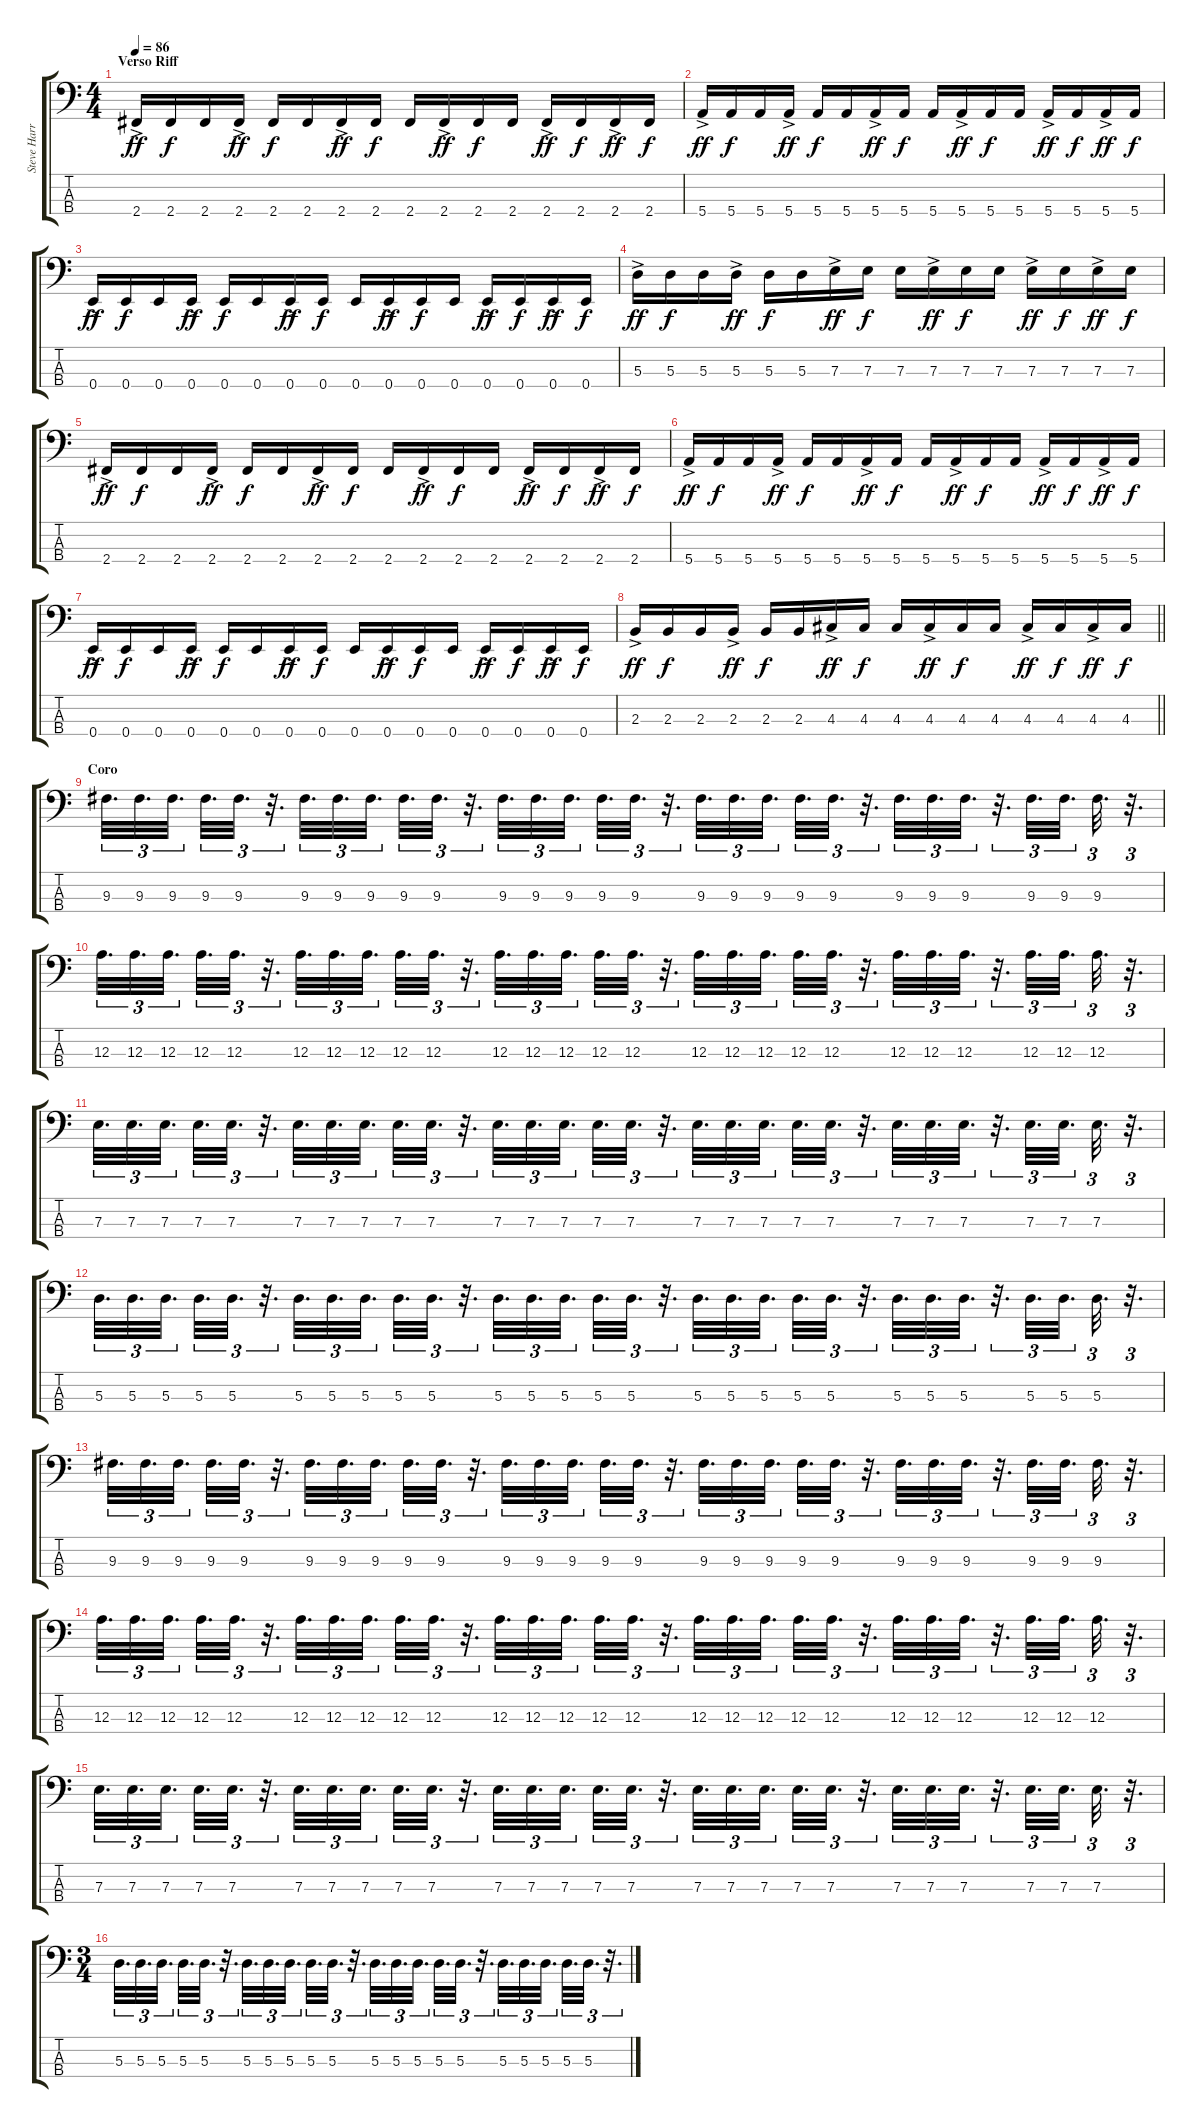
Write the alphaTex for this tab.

\track ("Steve Harris" "Steve Harr") {instrument electricbassfinger}
\staff {score tabs}
\tuning (G2 D2 A1 E1) {hide}
\ts (4 4)
\section ("" "Verso Riff")
\tempo 86
\clef f4
\ks c
2.4{ac}.16{dy ff} 2.4.16{dy f} 2.4.16 2.4{ac}.16{dy ff} 2.4.16{dy f} 2.4.16 2.4{ac}.16{dy ff} 2.4.16{dy f} 2.4.16 2.4{ac}.16{dy ff} 2.4.16{dy f} 2.4.16 2.4{ac}.16{dy ff} 2.4.16{dy f} 2.4{ac}.16{dy ff} 2.4.16{dy f} |
5.4{ac}.16{dy ff} 5.4.16{dy f} 5.4.16 5.4{ac}.16{dy ff} 5.4.16{dy f} 5.4.16 5.4{ac}.16{dy ff} 5.4.16{dy f} 5.4.16 5.4{ac}.16{dy ff} 5.4.16{dy f} 5.4.16 5.4{ac}.16{dy ff} 5.4.16{dy f} 5.4{ac}.16{dy ff} 5.4.16{dy f} |
0.4{ac}.16{dy ff} 0.4.16{dy f} 0.4.16 0.4{ac}.16{dy ff} 0.4.16{dy f} 0.4.16 0.4{ac}.16{dy ff} 0.4.16{dy f} 0.4.16 0.4{ac}.16{dy ff} 0.4.16{dy f} 0.4.16 0.4{ac}.16{dy ff} 0.4.16{dy f} 0.4{ac}.16{dy ff} 0.4.16{dy f} |
5.3{ac}.16{dy ff} 5.3.16{dy f} 5.3.16 5.3{ac}.16{dy ff} 5.3.16{dy f} 5.3.16 7.3{ac}.16{dy ff} 7.3.16{dy f} 7.3.16 7.3{ac}.16{dy ff} 7.3.16{dy f} 7.3.16 7.3{ac}.16{dy ff} 7.3.16{dy f} 7.3{ac}.16{dy ff} 7.3.16{dy f} |
2.4{ac}.16{dy ff} 2.4.16{dy f} 2.4.16 2.4{ac}.16{dy ff} 2.4.16{dy f} 2.4.16 2.4{ac}.16{dy ff} 2.4.16{dy f} 2.4.16 2.4{ac}.16{dy ff} 2.4.16{dy f} 2.4.16 2.4{ac}.16{dy ff} 2.4.16{dy f} 2.4{ac}.16{dy ff} 2.4.16{dy f} |
5.4{ac}.16{dy ff} 5.4.16{dy f} 5.4.16 5.4{ac}.16{dy ff} 5.4.16{dy f} 5.4.16 5.4{ac}.16{dy ff} 5.4.16{dy f} 5.4.16 5.4{ac}.16{dy ff} 5.4.16{dy f} 5.4.16 5.4{ac}.16{dy ff} 5.4.16{dy f} 5.4{ac}.16{dy ff} 5.4.16{dy f} |
0.4{ac}.16{dy ff} 0.4.16{dy f} 0.4.16 0.4{ac}.16{dy ff} 0.4.16{dy f} 0.4.16 0.4{ac}.16{dy ff} 0.4.16{dy f} 0.4.16 0.4{ac}.16{dy ff} 0.4.16{dy f} 0.4.16 0.4{ac}.16{dy ff} 0.4.16{dy f} 0.4{ac}.16{dy ff} 0.4.16{dy f} |
\barLineRight lightlight
2.3{ac}.16{dy ff} 2.3.16{dy f} 2.3.16 2.3{ac}.16{dy ff} 2.3.16{dy f} 2.3.16 4.3{ac}.16{dy ff} 4.3.16{dy f} 4.3.16 4.3{ac}.16{dy ff} 4.3.16{dy f} 4.3.16 4.3{ac}.16{dy ff} 4.3.16{dy f} 4.3{ac}.16{dy ff} 4.3.16{dy f} |
\section ("" "Coro")
9.3.32{d tu (3 2)} 9.3.32{d tu (3 2)} 9.3.32{d tu (3 2)} 9.3.32{d tu (3 2)} 9.3.32{d tu (3 2)} r.32{d tu (3 2)} 9.3.32{d tu (3 2)} 9.3.32{d tu (3 2)} 9.3.32{d tu (3 2)} 9.3.32{d tu (3 2)} 9.3.32{d tu (3 2)} r.32{d tu (3 2)} 9.3.32{d tu (3 2)} 9.3.32{d tu (3 2)} 9.3.32{d tu (3 2)} 9.3.32{d tu (3 2)} 9.3.32{d tu (3 2)} r.32{d tu (3 2)} 9.3.32{d tu (3 2)} 9.3.32{d tu (3 2)} 9.3.32{d tu (3 2)} 9.3.32{d tu (3 2)} 9.3.32{d tu (3 2)} r.32{d tu (3 2)} 9.3.32{d tu (3 2)} 9.3.32{d tu (3 2)} 9.3.32{d tu (3 2)} r.32{d tu (3 2)} 9.3.32{d tu (3 2)} 9.3.32{d tu (3 2)} 9.3.32{d tu (3 2)} r.32{d tu (3 2)} |
12.3.32{d tu (3 2)} 12.3.32{d tu (3 2)} 12.3.32{d tu (3 2)} 12.3.32{d tu (3 2)} 12.3.32{d tu (3 2)} r.32{d tu (3 2)} 12.3.32{d tu (3 2)} 12.3.32{d tu (3 2)} 12.3.32{d tu (3 2)} 12.3.32{d tu (3 2)} 12.3.32{d tu (3 2)} r.32{d tu (3 2)} 12.3.32{d tu (3 2)} 12.3.32{d tu (3 2)} 12.3.32{d tu (3 2)} 12.3.32{d tu (3 2)} 12.3.32{d tu (3 2)} r.32{d tu (3 2)} 12.3.32{d tu (3 2)} 12.3.32{d tu (3 2)} 12.3.32{d tu (3 2)} 12.3.32{d tu (3 2)} 12.3.32{d tu (3 2)} r.32{d tu (3 2)} 12.3.32{d tu (3 2)} 12.3.32{d tu (3 2)} 12.3.32{d tu (3 2)} r.32{d tu (3 2)} 12.3.32{d tu (3 2)} 12.3.32{d tu (3 2)} 12.3.32{d tu (3 2)} r.32{d tu (3 2)} |
7.3.32{d tu (3 2)} 7.3.32{d tu (3 2)} 7.3.32{d tu (3 2)} 7.3.32{d tu (3 2)} 7.3.32{d tu (3 2)} r.32{d tu (3 2)} 7.3.32{d tu (3 2)} 7.3.32{d tu (3 2)} 7.3.32{d tu (3 2)} 7.3.32{d tu (3 2)} 7.3.32{d tu (3 2)} r.32{d tu (3 2)} 7.3.32{d tu (3 2)} 7.3.32{d tu (3 2)} 7.3.32{d tu (3 2)} 7.3.32{d tu (3 2)} 7.3.32{d tu (3 2)} r.32{d tu (3 2)} 7.3.32{d tu (3 2)} 7.3.32{d tu (3 2)} 7.3.32{d tu (3 2)} 7.3.32{d tu (3 2)} 7.3.32{d tu (3 2)} r.32{d tu (3 2)} 7.3.32{d tu (3 2)} 7.3.32{d tu (3 2)} 7.3.32{d tu (3 2)} r.32{d tu (3 2)} 7.3.32{d tu (3 2)} 7.3.32{d tu (3 2)} 7.3.32{d tu (3 2)} r.32{d tu (3 2)} |
5.3.32{d tu (3 2)} 5.3.32{d tu (3 2)} 5.3.32{d tu (3 2)} 5.3.32{d tu (3 2)} 5.3.32{d tu (3 2)} r.32{d tu (3 2)} 5.3.32{d tu (3 2)} 5.3.32{d tu (3 2)} 5.3.32{d tu (3 2)} 5.3.32{d tu (3 2)} 5.3.32{d tu (3 2)} r.32{d tu (3 2)} 5.3.32{d tu (3 2)} 5.3.32{d tu (3 2)} 5.3.32{d tu (3 2)} 5.3.32{d tu (3 2)} 5.3.32{d tu (3 2)} r.32{d tu (3 2)} 5.3.32{d tu (3 2)} 5.3.32{d tu (3 2)} 5.3.32{d tu (3 2)} 5.3.32{d tu (3 2)} 5.3.32{d tu (3 2)} r.32{d tu (3 2)} 5.3.32{d tu (3 2)} 5.3.32{d tu (3 2)} 5.3.32{d tu (3 2)} r.32{d tu (3 2)} 5.3.32{d tu (3 2)} 5.3.32{d tu (3 2)} 5.3.32{d tu (3 2)} r.32{d tu (3 2)} |
9.3.32{d tu (3 2)} 9.3.32{d tu (3 2)} 9.3.32{d tu (3 2)} 9.3.32{d tu (3 2)} 9.3.32{d tu (3 2)} r.32{d tu (3 2)} 9.3.32{d tu (3 2)} 9.3.32{d tu (3 2)} 9.3.32{d tu (3 2)} 9.3.32{d tu (3 2)} 9.3.32{d tu (3 2)} r.32{d tu (3 2)} 9.3.32{d tu (3 2)} 9.3.32{d tu (3 2)} 9.3.32{d tu (3 2)} 9.3.32{d tu (3 2)} 9.3.32{d tu (3 2)} r.32{d tu (3 2)} 9.3.32{d tu (3 2)} 9.3.32{d tu (3 2)} 9.3.32{d tu (3 2)} 9.3.32{d tu (3 2)} 9.3.32{d tu (3 2)} r.32{d tu (3 2)} 9.3.32{d tu (3 2)} 9.3.32{d tu (3 2)} 9.3.32{d tu (3 2)} r.32{d tu (3 2)} 9.3.32{d tu (3 2)} 9.3.32{d tu (3 2)} 9.3.32{d tu (3 2)} r.32{d tu (3 2)} |
12.3.32{d tu (3 2)} 12.3.32{d tu (3 2)} 12.3.32{d tu (3 2)} 12.3.32{d tu (3 2)} 12.3.32{d tu (3 2)} r.32{d tu (3 2)} 12.3.32{d tu (3 2)} 12.3.32{d tu (3 2)} 12.3.32{d tu (3 2)} 12.3.32{d tu (3 2)} 12.3.32{d tu (3 2)} r.32{d tu (3 2)} 12.3.32{d tu (3 2)} 12.3.32{d tu (3 2)} 12.3.32{d tu (3 2)} 12.3.32{d tu (3 2)} 12.3.32{d tu (3 2)} r.32{d tu (3 2)} 12.3.32{d tu (3 2)} 12.3.32{d tu (3 2)} 12.3.32{d tu (3 2)} 12.3.32{d tu (3 2)} 12.3.32{d tu (3 2)} r.32{d tu (3 2)} 12.3.32{d tu (3 2)} 12.3.32{d tu (3 2)} 12.3.32{d tu (3 2)} r.32{d tu (3 2)} 12.3.32{d tu (3 2)} 12.3.32{d tu (3 2)} 12.3.32{d tu (3 2)} r.32{d tu (3 2)} |
7.3.32{d tu (3 2)} 7.3.32{d tu (3 2)} 7.3.32{d tu (3 2)} 7.3.32{d tu (3 2)} 7.3.32{d tu (3 2)} r.32{d tu (3 2)} 7.3.32{d tu (3 2)} 7.3.32{d tu (3 2)} 7.3.32{d tu (3 2)} 7.3.32{d tu (3 2)} 7.3.32{d tu (3 2)} r.32{d tu (3 2)} 7.3.32{d tu (3 2)} 7.3.32{d tu (3 2)} 7.3.32{d tu (3 2)} 7.3.32{d tu (3 2)} 7.3.32{d tu (3 2)} r.32{d tu (3 2)} 7.3.32{d tu (3 2)} 7.3.32{d tu (3 2)} 7.3.32{d tu (3 2)} 7.3.32{d tu (3 2)} 7.3.32{d tu (3 2)} r.32{d tu (3 2)} 7.3.32{d tu (3 2)} 7.3.32{d tu (3 2)} 7.3.32{d tu (3 2)} r.32{d tu (3 2)} 7.3.32{d tu (3 2)} 7.3.32{d tu (3 2)} 7.3.32{d tu (3 2)} r.32{d tu (3 2)} |
\ts (3 4)
5.3.32{d tu (3 2)} 5.3.32{d tu (3 2)} 5.3.32{d tu (3 2)} 5.3.32{d tu (3 2)} 5.3.32{d tu (3 2)} r.32{d tu (3 2)} 5.3.32{d tu (3 2)} 5.3.32{d tu (3 2)} 5.3.32{d tu (3 2)} 5.3.32{d tu (3 2)} 5.3.32{d tu (3 2)} r.32{d tu (3 2)} 5.3.32{d tu (3 2)} 5.3.32{d tu (3 2)} 5.3.32{d tu (3 2)} 5.3.32{d tu (3 2)} 5.3.32{d tu (3 2)} r.32{d tu (3 2)} 5.3.32{d tu (3 2)} 5.3.32{d tu (3 2)} 5.3.32{d tu (3 2)} 5.3.32{d tu (3 2)} 5.3.32{d tu (3 2)} r.32{d tu (3 2)}
